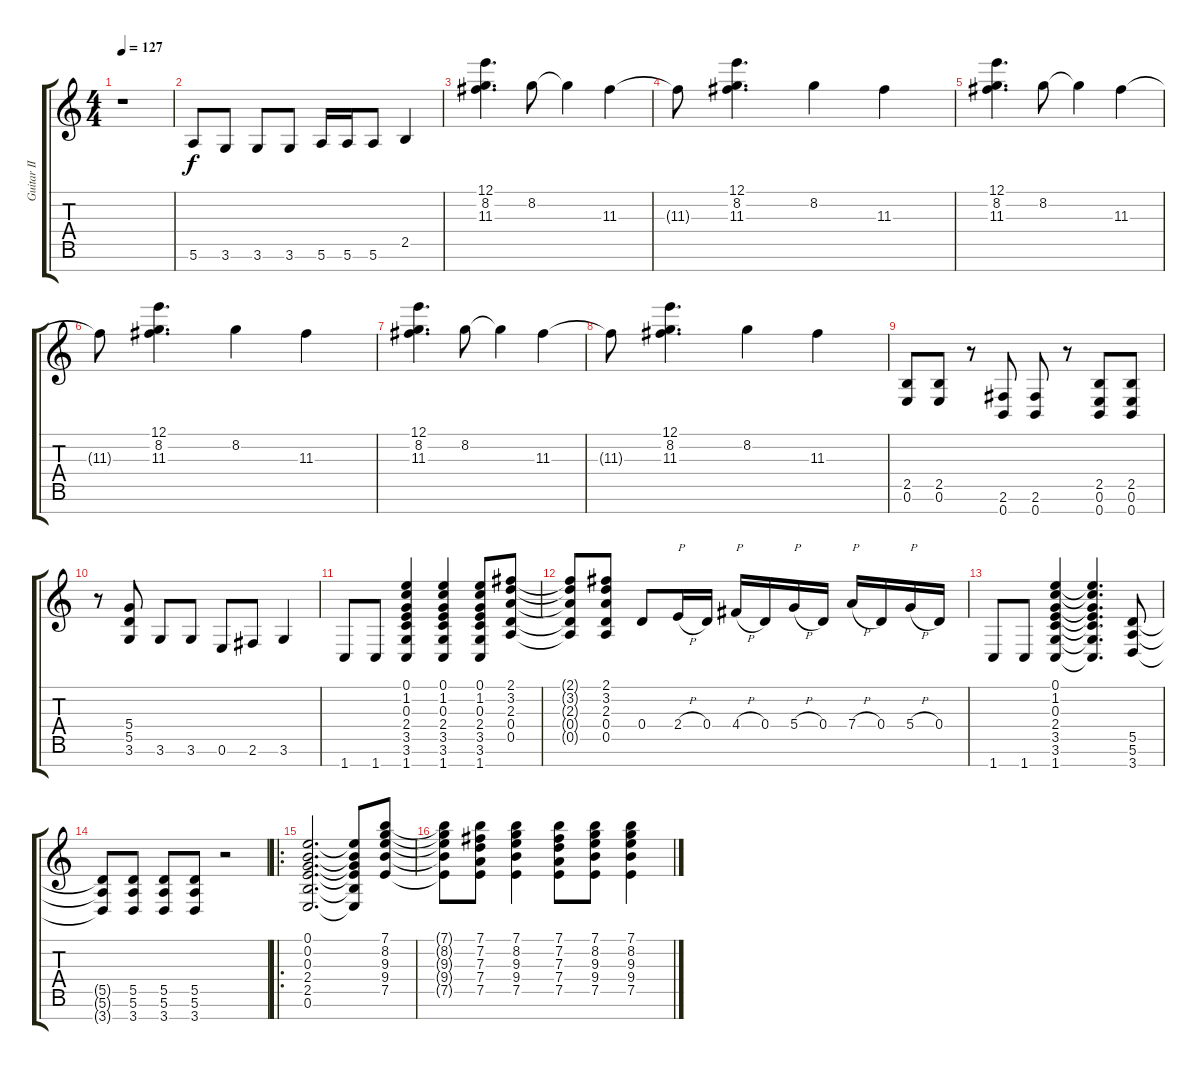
\track ("Guitar II" "Guitar II") {instrument distortionguitar}
\staff {score tabs}
\tuning (E4 B3 G3 D3 A2 E2 B1) {hide}
\ts (4 4)
\tempo 127
\clef g2
\ks c
r.1{dy f} |
5.6.8 3.6.8 3.6.8 3.6.8 5.6.16 5.6.16 5.6.8 2.5.4 |
(12.1 8.2 11.3).4{d} 8.2.8 8.2{t}.4 11.3.4 |
11.3{t}.8 (12.1 8.2 11.3).4{d} 8.2.4 11.3.4 |
(12.1 8.2 11.3).4{d} 8.2.8 8.2{t}.4 11.3.4 |
11.3{t}.8 (12.1 8.2 11.3).4{d} 8.2.4 11.3.4 |
(12.1 8.2 11.3).4{d} 8.2.8 8.2{t}.4 11.3.4 |
11.3{t}.8 (12.1 8.2 11.3).4{d} 8.2.4 11.3.4 |
(2.5 0.6).8 (2.5 0.6).8 r.8 (2.6 0.7).8 (2.6 0.7).8 r.8 (2.5 0.6 0.7).8 (2.5 0.6 0.7).8 |
r.8 (5.4 5.5 3.6).8 3.6.8 3.6.8 0.6.8 2.6.8 3.6.4 |
1.7.8 1.7.8 (0.1 1.2 0.3 2.4 3.5 3.6 1.7).4 (0.1 1.2 0.3 2.4 3.5 3.6 1.7).4 (0.1 1.2 0.3 2.4 3.5 3.6 1.7).8 (2.1 3.2 2.3 0.4 0.5).8 |
(2.1{t} 3.2{t} 2.3{t} 0.4{t} 0.5{t}).8 (2.1 3.2 2.3 0.4 0.5).8 0.4.8 2.4{h}.16{txt "P"} 0.4.16 4.4{h}.16{txt "P"} 0.4.16 5.4{h}.16{txt "P"} 0.4.16 7.4{h}.16{txt "P"} 0.4.16 5.4{h}.16{txt "P"} 0.4.16 |
1.7.8 1.7.8 (0.1 1.2 0.3 2.4 3.5 3.6 1.7).4 (0.1{t} 1.2{t} 0.3{t} 2.4{t} 3.5{t} 3.6{t} 1.7{t}).4{d} (5.5 5.6 3.7).8 |
(5.5{t} 5.6{t} 3.7{t}).8 (5.5 5.6 3.7).8 (5.5 5.6 3.7).8 (5.5 5.6 3.7).8 r.2 |
\ro
(0.1 0.2 0.3 2.4 2.5 0.6).2{d} (0.1{t} 0.2{t} 0.3{t} 2.4{t} 2.5{t} 0.6{t}).8 (7.1 8.2 9.3 9.4 7.5).8 |
(7.1{t} 8.2{t} 9.3{t} 9.4{t} 7.5{t}).8 (7.1 7.2 7.3 7.4 7.5).8 (7.1 8.2 9.3 9.4 7.5).4 (7.1 7.2 7.3 7.4 7.5).8 (7.1 8.2 9.3 9.4 7.5).8 (7.1 8.2 9.3 9.4 7.5).4
